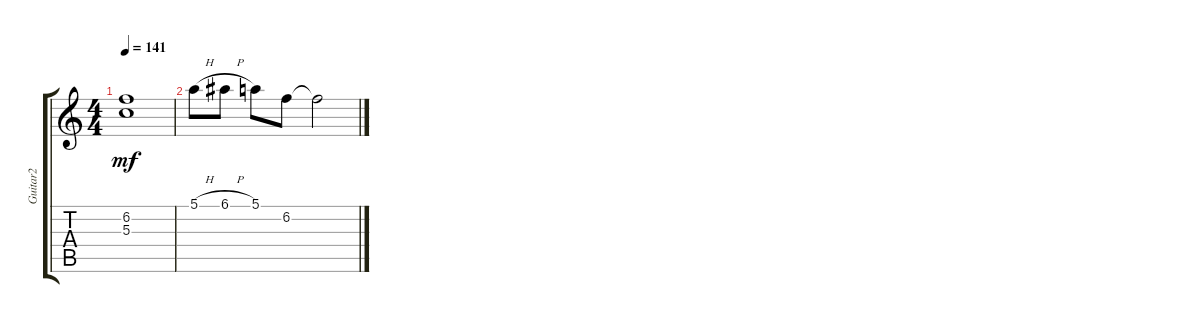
\track ("Guitar2" "Guitar2") {instrument electricguitarclean}
\staff {score tabs}
\tuning (E4 B3 G3 D3 A2 E2) {hide}
\ts (4 4)
\tempo 141
\clef g2
\ks c
(6.2 5.3).1{dy mf} |
5.1{h}.8 6.1{h}.8 5.1.8 6.2.8 6.2{t}.2
